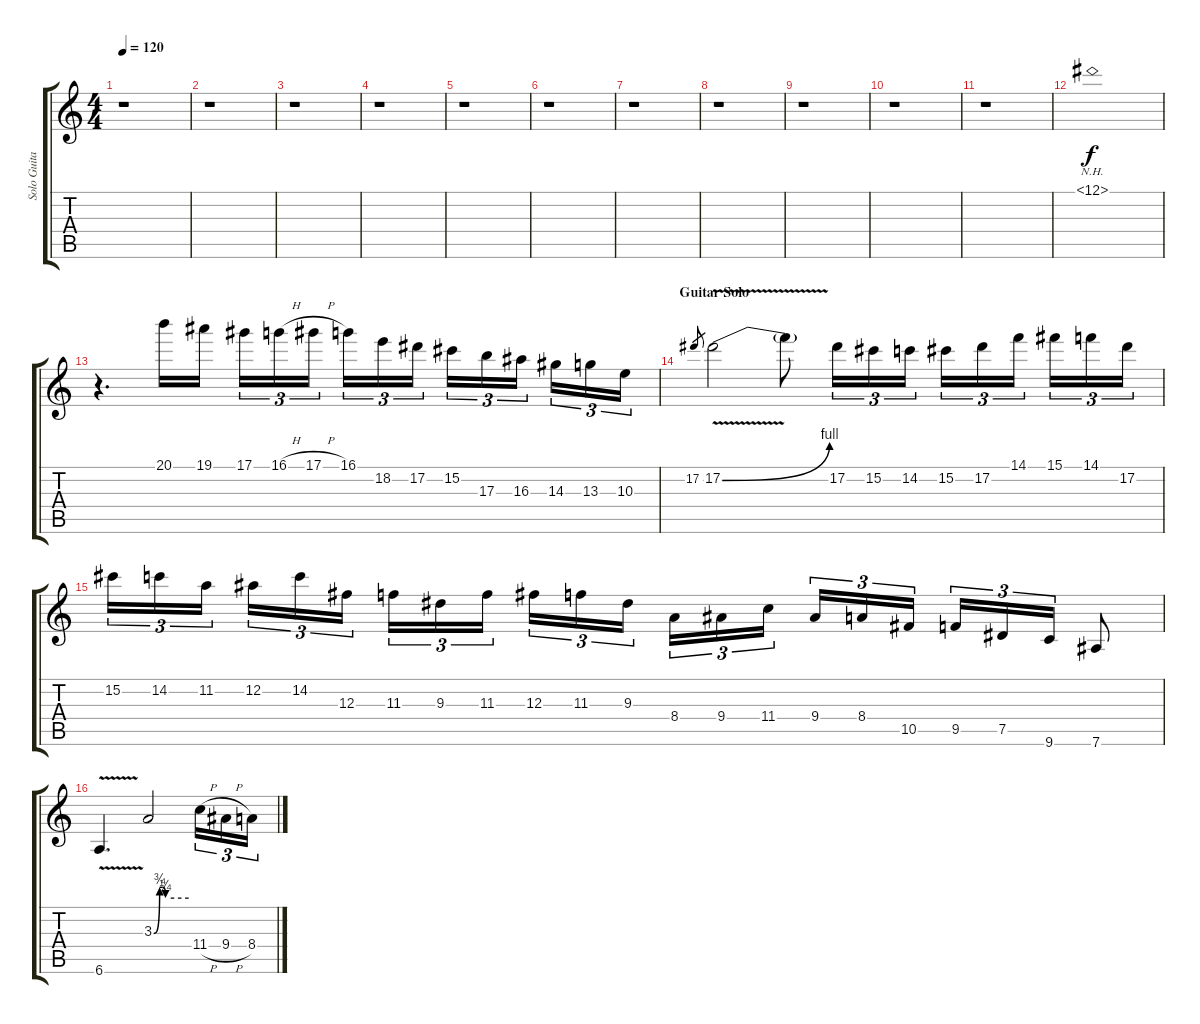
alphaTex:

\track ("Solo Guitar" "Solo Guita") {instrument distortionguitar}
\staff {score tabs}
\tuning (Eb4 Bb3 Gb3 Db3 Ab2 Eb2) {hide}
\ts (4 4)
\tempo 120
\clef g2
\ks c
r.1{dy f} |
r.1 |
r.1 |
r.1 |
r.1 |
r.1 |
r.1 |
r.1 |
r.1 |
r.1 |
r.1 |
12.1{nh}.1 |
r.4{d} 20.1.16 19.1.16 17.1.16{tu (3 2)} 16.1{h}.16{tu (3 2)} 17.1{h}.16{tu (3 2)} 16.1.16{tu (3 2)} 18.2.16{tu (3 2)} 17.2.16{tu (3 2)} 15.2.16{tu (3 2)} 17.3.16{tu (3 2)} 16.3.16{tu (3 2)} 14.3.16{tu (3 2)} 13.3.16{tu (3 2)} 10.3.16{tu (3 2)} |
\section ("" "Guitar Solo")
17.2.8{gr} 17.2{be (bend 0 0 60 4) v}.2 17.2{t}.8 17.2.16{tu (3 2)} 15.2.16{tu (3 2)} 14.2.16{tu (3 2)} 15.2.16{tu (3 2)} 17.2.16{tu (3 2)} 14.1.16{tu (3 2)} 15.1.16{tu (3 2)} 14.1.16{tu (3 2)} 17.2.16{tu (3 2)} |
15.2.16{tu (3 2)} 14.2.16{tu (3 2)} 11.2.16{tu (3 2)} 12.2.16{tu (3 2)} 14.2.16{tu (3 2)} 12.3.16{tu (3 2)} 11.3.16{tu (3 2)} 9.3.16{tu (3 2)} 11.3.16{tu (3 2)} 12.3.16{tu (3 2)} 11.3.16{tu (3 2)} 9.3.16{tu (3 2)} 8.4.16{tu (3 2)} 9.4.16{tu (3 2)} 11.4.16{tu (3 2)} 9.4.16{tu (3 2)} 8.4.16{tu (3 2)} 10.5.16{tu (3 2)} 9.5.16{tu (3 2)} 7.5.16{tu (3 2)} 9.6.16{tu (3 2)} 7.6.8 |
6.6{v}.4{d} 3.3{be (custom 0 0 10 3 15 3 20 1 60 1)}.2 11.4{h}.16{tu (3 2)} 9.4{h}.16{tu (3 2)} 8.4.16{tu (3 2)}
